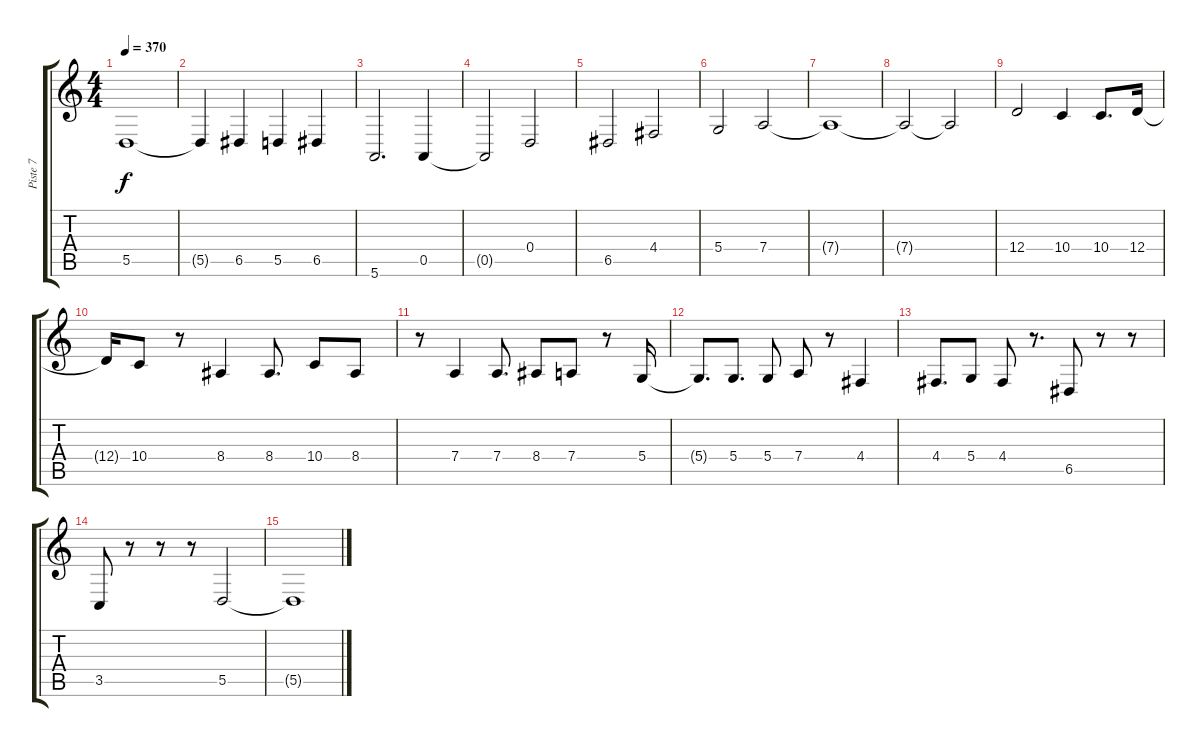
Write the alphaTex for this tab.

\track ("Piste 7" "Piste 7") {instrument stringensemble1}
\staff {score tabs}
\tuning (E4 B3 G3 D3 A2 E2) {hide}
\ts (4 4)
\tempo 370
\clef g2
\ks c
5.5{t}.1{dy f} |
5.5{t}.4 6.5.4 5.5.4 6.5.4 |
5.6.2{d} 0.5.4 |
0.5{t}.2 0.4.2 |
6.5.2 4.4.2 |
5.4.2 7.4.2 |
7.4{t}.1 |
7.4{t}.2 7.4{t}.2 |
12.4.2 10.4.4 10.4.8{d} 12.4.16 |
12.4{t}.16 10.4.8 r.8 8.4.4 8.4.8{d} 10.4.8 8.4.8 |
r.8 7.4.4 7.4.8{d} 8.4.8 7.4.8 r.8 5.4.16 |
5.4{t}.8{d} 5.4.8{d} 5.4.8 7.4.8 r.8 4.4.4 |
4.4.8{d} 5.4.8 4.4.8 r.8{d} 6.5.8 r.8 r.8 |
3.5.8 r.8 r.8 r.8 5.5.2 |
5.5{t}.1
